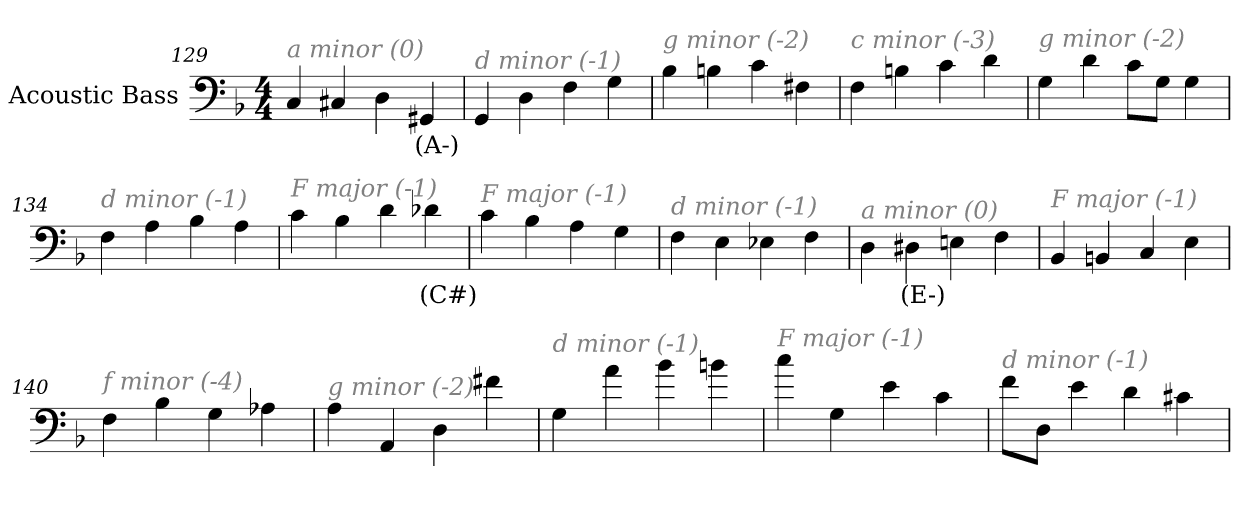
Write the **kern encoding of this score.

**kern	**text
*part1	*part1
*staff1	*staff1
*I"Acoustic Bass	*
*clefF4	*
*ITrd7c12	*
*k[b-]	*
*F:	*
*M4/4	*
=129	=129
!LO:TX:i:color=#808080:t=a minor (0)	!
4CC	.
4CC#X	.
4DD	.
4GGG#Xi	(A-)
=130	=130
!LO:TX:i:color=#808080:t=d minor (-1)	!
4GGG	.
4DD	.
4FF	.
4GG	.
=131	=131
!LO:TX:i:color=#808080:t=g minor (-2)	!
4BB-	.
4BBn	.
4C	.
4FF#X	.
=132	=132
!LO:TX:i:color=#808080:t=c minor (-3)	!
4FF	.
4BBn	.
4C	.
4D	.
=133	=133
!LO:TX:i:color=#808080:t=g minor (-2)	!
4GG	.
4D	.
8CL	.
8GGJ	.
4GG	.
=134	=134
!LO:TX:i:color=#808080:t=d minor (-1)	!
4FF	.
4AA	.
4BB-	.
4AA	.
=135	=135
!LO:TX:i:color=#808080:t=F major (-1)	!
4C	.
4BB-	.
4D	.
4D-Xi	(C#)
=136	=136
!LO:TX:i:color=#808080:t=F major (-1)	!
4C	.
4BB-	.
4AA	.
4GG	.
=137	=137
!LO:TX:i:color=#808080:t=d minor (-1)	!
4FF	.
4EE	.
4EE-X	.
4FF	.
=138	=138
!LO:TX:i:color=#808080:t=a minor (0)	!
4DD	.
4DD#Xi	(E-)
4EEn	.
4FF	.
=139	=139
!LO:TX:i:color=#808080:t=F major (-1)	!
4BBB-	.
4BBBn	.
4CC	.
4EE	.
=140	=140
!LO:TX:i:color=#808080:t=f minor (-4)	!
4FF	.
4BB-	.
4GG	.
4AA-X	.
=141	=141
!LO:TX:i:color=#808080:t=g minor (-2)	!
4AA	.
4AAA	.
4DD	.
4F#X	.
=142	=142
!LO:TX:i:color=#808080:t=d minor (-1)	!
4GG	.
4A	.
4B-	.
4Bn	.
=143	=143
!LO:TX:i:color=#808080:t=F major (-1)	!
4c	.
4GG	.
4E	.
4C	.
=144	=144
!LO:TX:i:color=#808080:t=d minor (-1)	!
8FL	.
8DDJ	.
4E	.
4D	.
4C#X	.
=	=
*-	*-
